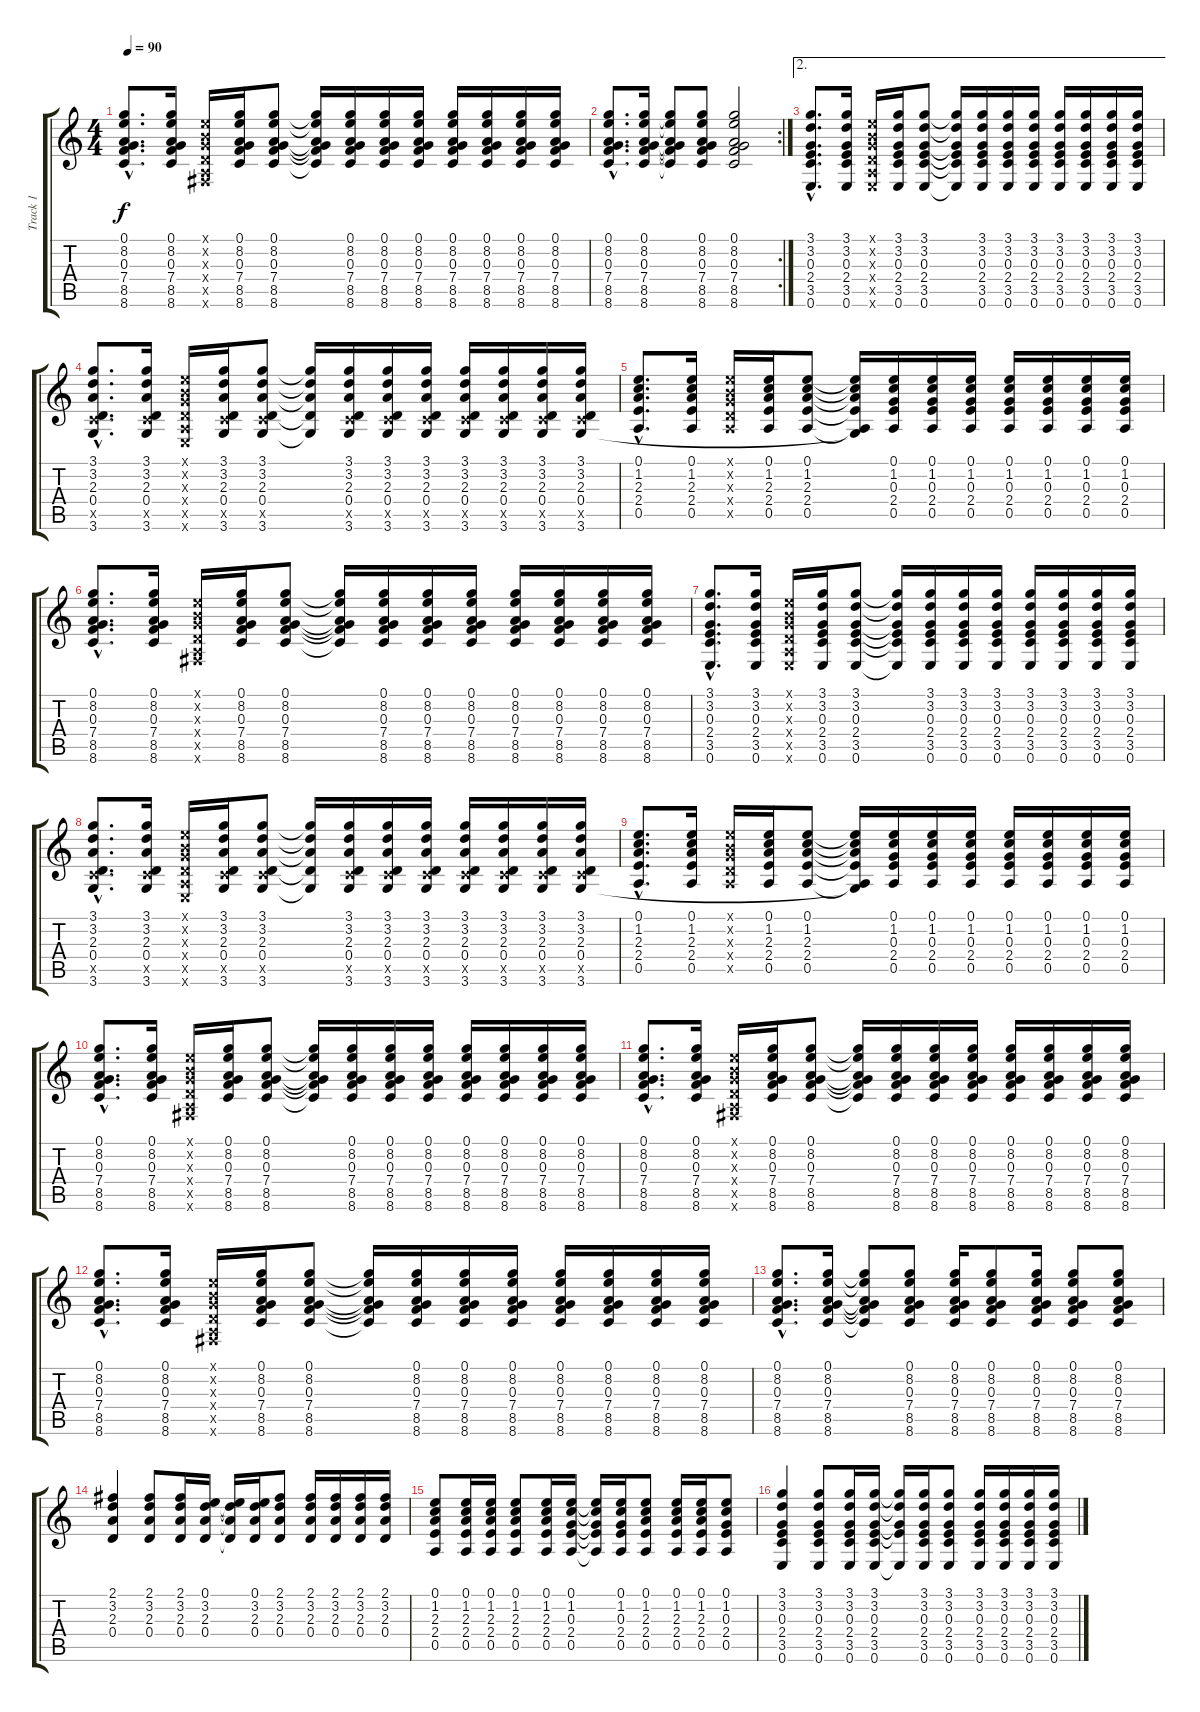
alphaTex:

\track ("Track 1" "Track 1") {instrument acousticguitarsteel}
\staff {score tabs}
\tuning (E4 B3 G3 D3 A2 E2) {hide}
\ts (4 4)
\tempo 90
\clef g2
\ks c
(0.1{hac} 8.2{hac} 0.3{hac} 7.4{hac} 8.5{hac} 8.6{hac}).8{d dy f} (0.1 8.2 0.3 7.4 8.5 8.6).16 (0.1{x} 0.2{x} 0.3{x} 0.4{x} 0.5{x} 2.6{x}).16 (0.1 8.2 0.3 7.4 8.5 8.6).16 (0.1 8.2 0.3 7.4 8.5 8.6).8 (0.1{t} 8.2{t} 0.3{t} 7.4{t} 8.5{t} 8.6{t}).16 (0.1 8.2 0.3 7.4 8.5 8.6).16 (0.1 8.2 0.3 7.4 8.5 8.6).16 (0.1 8.2 0.3 7.4 8.5 8.6).16 (0.1 8.2 0.3 7.4 8.5 8.6).16 (0.1 8.2 0.3 7.4 8.5 8.6).16 (0.1 8.2 0.3 7.4 8.5 8.6).16 (0.1 8.2 0.3 7.4 8.5 8.6).16 |
\rc 2
(0.1{hac} 8.2{hac} 0.3{hac} 7.4{hac} 8.5{hac} 8.6{hac}).8{d} (0.1 8.2 0.3 7.4 8.5 8.6).16 (0.1{t} 8.2{t} 0.3{t} 7.4{t} 8.5{t} 8.6{t}).8 (0.1 8.2 0.3 7.4 8.5 8.6).8 (0.1 8.2 0.3 7.4 8.5 8.6).2 |
\ae 2
(3.1{hac} 3.2{hac} 0.3{hac} 2.4{hac} 3.5{hac} 0.6{hac}).8{d} (3.1 3.2 0.3 2.4 3.5 0.6).16 (0.1{x} 0.2{x} 0.3{x} 0.4{x} 0.5{x} 0.6{x}).16 (3.1 3.2 0.3 2.4 3.5 0.6).16 (3.1 3.2 0.3 2.4 3.5 0.6).8 (3.1{t} 3.2{t} 0.3{t} 2.4{t} 3.5{t} 0.6{t}).16 (3.1 3.2 0.3 2.4 3.5 0.6).16 (3.1 3.2 0.3 2.4 3.5 0.6).16 (3.1 3.2 0.3 2.4 3.5 0.6).16 (3.1 3.2 0.3 2.4 3.5 0.6).16 (3.1 3.2 0.3 2.4 3.5 0.6).16 (3.1 3.2 0.3 2.4 3.5 0.6).16 (3.1 3.2 0.3 2.4 3.5 0.6).16 |
(3.1{hac} 3.2{hac} 2.3{hac} 0.4{hac} 3.5{hac x} 3.6{hac}).8{d} (3.1 3.2 2.3 0.4 3.5{x} 3.6).16 (0.1{x} 0.2{x} 0.3{x} 0.4{x} 0.5{x} 0.6{x}).16 (3.1 3.2 2.3 0.4 3.5{x} 3.6).16 (3.1 3.2 2.3 0.4 3.5{x} 3.6).8 (3.1{t} 3.2{t} 2.3{t} 0.4{t} 3.6{t}).16 (3.1 3.2 2.3 0.4 3.5{x} 3.6).16 (3.1 3.2 2.3 0.4 3.5{x} 3.6).16 (3.1 3.2 2.3 0.4 3.5{x} 3.6).16 (3.1 3.2 2.3 0.4 3.5{x} 3.6).16 (3.1 3.2 2.3 0.4 3.5{x} 3.6).16 (3.1 3.2 2.3 0.4 3.5{x} 3.6).16 (3.1 3.2 2.3 0.4 3.5{x} 3.6).16 |
(0.1{hac} 1.2{hac} 2.3{hac} 2.4{hac} 0.5{hac}).8{d} (0.1 1.2 2.3 2.4 0.5).16 (0.1{x} 0.2{x} 0.3{x} 0.4{x} 0.5{x}).16 (0.1 1.2 2.3 2.4 0.5).16 (0.1 1.2 2.3 2.4 0.5).8 (0.1{t} 1.2{t} 2.3{t} 2.4{t} 0.5{t} 3.6{t}).16 (0.1 1.2 0.3 2.4 0.5).16 (0.1 1.2 0.3 2.4 0.5).16 (0.1 1.2 0.3 2.4 0.5).16 (0.1 1.2 0.3 2.4 0.5).16 (0.1 1.2 0.3 2.4 0.5).16 (0.1 1.2 0.3 2.4 0.5).16 (0.1 1.2 0.3 2.4 0.5).16 |
(0.1{hac} 8.2{hac} 0.3{hac} 7.4{hac} 8.5{hac} 8.6{hac}).8{d} (0.1 8.2 0.3 7.4 8.5 8.6).16 (0.1{x} 0.2{x} 0.3{x} 0.4{x} 0.5{x} 2.6{x}).16 (0.1 8.2 0.3 7.4 8.5 8.6).16 (0.1 8.2 0.3 7.4 8.5 8.6).8 (0.1{t} 8.2{t} 0.3{t} 7.4{t} 8.5{t} 8.6{t}).16 (0.1 8.2 0.3 7.4 8.5 8.6).16 (0.1 8.2 0.3 7.4 8.5 8.6).16 (0.1 8.2 0.3 7.4 8.5 8.6).16 (0.1 8.2 0.3 7.4 8.5 8.6).16 (0.1 8.2 0.3 7.4 8.5 8.6).16 (0.1 8.2 0.3 7.4 8.5 8.6).16 (0.1 8.2 0.3 7.4 8.5 8.6).16 |
(3.1{hac} 3.2{hac} 0.3{hac} 2.4{hac} 3.5{hac} 0.6{hac}).8{d} (3.1 3.2 0.3 2.4 3.5 0.6).16 (0.1{x} 0.2{x} 0.3{x} 0.4{x} 0.5{x} 0.6{x}).16 (3.1 3.2 0.3 2.4 3.5 0.6).16 (3.1 3.2 0.3 2.4 3.5 0.6).8 (3.1{t} 3.2{t} 0.3{t} 2.4{t} 3.5{t} 0.6{t}).16 (3.1 3.2 0.3 2.4 3.5 0.6).16 (3.1 3.2 0.3 2.4 3.5 0.6).16 (3.1 3.2 0.3 2.4 3.5 0.6).16 (3.1 3.2 0.3 2.4 3.5 0.6).16 (3.1 3.2 0.3 2.4 3.5 0.6).16 (3.1 3.2 0.3 2.4 3.5 0.6).16 (3.1 3.2 0.3 2.4 3.5 0.6).16 |
(3.1{hac} 3.2{hac} 2.3{hac} 0.4{hac} 3.5{hac x} 3.6{hac}).8{d} (3.1 3.2 2.3 0.4 3.5{x} 3.6).16 (0.1{x} 0.2{x} 0.3{x} 0.4{x} 0.5{x} 0.6{x}).16 (3.1 3.2 2.3 0.4 3.5{x} 3.6).16 (3.1 3.2 2.3 0.4 3.5{x} 3.6).8 (3.1{t} 3.2{t} 2.3{t} 0.4{t} 3.6{t}).16 (3.1 3.2 2.3 0.4 3.5{x} 3.6).16 (3.1 3.2 2.3 0.4 3.5{x} 3.6).16 (3.1 3.2 2.3 0.4 3.5{x} 3.6).16 (3.1 3.2 2.3 0.4 3.5{x} 3.6).16 (3.1 3.2 2.3 0.4 3.5{x} 3.6).16 (3.1 3.2 2.3 0.4 3.5{x} 3.6).16 (3.1 3.2 2.3 0.4 3.5{x} 3.6).16 |
(0.1{hac} 1.2{hac} 2.3{hac} 2.4{hac} 0.5{hac}).8{d} (0.1 1.2 2.3 2.4 0.5).16 (0.1{x} 0.2{x} 0.3{x} 0.4{x} 0.5{x}).16 (0.1 1.2 2.3 2.4 0.5).16 (0.1 1.2 2.3 2.4 0.5).8 (0.1{t} 1.2{t} 2.3{t} 2.4{t} 0.5{t} 3.6{t}).16 (0.1 1.2 0.3 2.4 0.5).16 (0.1 1.2 0.3 2.4 0.5).16 (0.1 1.2 0.3 2.4 0.5).16 (0.1 1.2 0.3 2.4 0.5).16 (0.1 1.2 0.3 2.4 0.5).16 (0.1 1.2 0.3 2.4 0.5).16 (0.1 1.2 0.3 2.4 0.5).16 |
(0.1{hac} 8.2{hac} 0.3{hac} 7.4{hac} 8.5{hac} 8.6{hac}).8{d} (0.1 8.2 0.3 7.4 8.5 8.6).16 (0.1{x} 0.2{x} 0.3{x} 0.4{x} 0.5{x} 2.6{x}).16 (0.1 8.2 0.3 7.4 8.5 8.6).16 (0.1 8.2 0.3 7.4 8.5 8.6).8 (0.1{t} 8.2{t} 0.3{t} 7.4{t} 8.5{t} 8.6{t}).16 (0.1 8.2 0.3 7.4 8.5 8.6).16 (0.1 8.2 0.3 7.4 8.5 8.6).16 (0.1 8.2 0.3 7.4 8.5 8.6).16 (0.1 8.2 0.3 7.4 8.5 8.6).16 (0.1 8.2 0.3 7.4 8.5 8.6).16 (0.1 8.2 0.3 7.4 8.5 8.6).16 (0.1 8.2 0.3 7.4 8.5 8.6).16 |
(0.1{hac} 8.2{hac} 0.3{hac} 7.4{hac} 8.5{hac} 8.6{hac}).8{d} (0.1 8.2 0.3 7.4 8.5 8.6).16 (0.1{x} 0.2{x} 0.3{x} 0.4{x} 0.5{x} 2.6{x}).16 (0.1 8.2 0.3 7.4 8.5 8.6).16 (0.1 8.2 0.3 7.4 8.5 8.6).8 (0.1{t} 8.2{t} 0.3{t} 7.4{t} 8.5{t} 8.6{t}).16 (0.1 8.2 0.3 7.4 8.5 8.6).16 (0.1 8.2 0.3 7.4 8.5 8.6).16 (0.1 8.2 0.3 7.4 8.5 8.6).16 (0.1 8.2 0.3 7.4 8.5 8.6).16 (0.1 8.2 0.3 7.4 8.5 8.6).16 (0.1 8.2 0.3 7.4 8.5 8.6).16 (0.1 8.2 0.3 7.4 8.5 8.6).16 |
(0.1{hac} 8.2{hac} 0.3{hac} 7.4{hac} 8.5{hac} 8.6{hac}).8{d} (0.1 8.2 0.3 7.4 8.5 8.6).16 (0.1{x} 0.2{x} 0.3{x} 0.4{x} 0.5{x} 2.6{x}).16 (0.1 8.2 0.3 7.4 8.5 8.6).16 (0.1 8.2 0.3 7.4 8.5 8.6).8 (0.1{t} 8.2{t} 0.3{t} 7.4{t} 8.5{t} 8.6{t}).16 (0.1 8.2 0.3 7.4 8.5 8.6).16 (0.1 8.2 0.3 7.4 8.5 8.6).16 (0.1 8.2 0.3 7.4 8.5 8.6).16 (0.1 8.2 0.3 7.4 8.5 8.6).16 (0.1 8.2 0.3 7.4 8.5 8.6).16 (0.1 8.2 0.3 7.4 8.5 8.6).16 (0.1 8.2 0.3 7.4 8.5 8.6).16 |
(0.1{hac} 8.2{hac} 0.3{hac} 7.4{hac} 8.5{hac} 8.6{hac}).8{d} (0.1 8.2 0.3 7.4 8.5 8.6).16 (0.1{t} 8.2{t} 0.3{t} 7.4{t} 8.5{t} 8.6{t}).8 (0.1 8.2 0.3 7.4 8.5 8.6).8 (0.1 8.2 0.3 7.4 8.5 8.6).16 (0.1 8.2 0.3 7.4 8.5 8.6).8 (0.1 8.2 0.3 7.4 8.5 8.6).16 (0.1 8.2 0.3 7.4 8.5 8.6).8 (0.1 8.2 0.3 7.4 8.5 8.6).8 |
(2.1 3.2 2.3 0.4).4 (2.1 3.2 2.3 0.4).8 (2.1 3.2 2.3 0.4).16 (0.1 3.2 2.3 0.4).16 (0.1{t} 3.2{t} 2.3{t} 0.4{t}).16 (0.1 3.2 2.3 0.4).16 (2.1 3.2 2.3 0.4).8 (2.1 3.2 2.3 0.4).16 (2.1 3.2 2.3 0.4).16 (2.1 3.2 2.3 0.4).16 (2.1 3.2 2.3 0.4).16 |
(0.1 1.2 2.3 2.4 0.5).8 (0.1 1.2 2.3 2.4 0.5).16 (0.1 1.2 2.3 2.4 0.5).16 (0.1 1.2 2.3 2.4 0.5).8 (0.1 1.2 2.3 2.4 0.5).16 (0.1 1.2 0.3 2.4 0.5).16 (0.1{t} 1.2{t} 0.3{t} 2.4{t} 0.5{t}).16 (0.1 1.2 0.3 2.4 0.5).16 (0.1 1.2 2.3 2.4 0.5).8 (0.1 1.2 2.3 2.4 0.5).16 (0.1 1.2 2.3 2.4 0.5).16 (0.1 1.2 0.3 2.4 0.5).8 |
(3.1 3.2 0.3 2.4 3.5 0.6).4 (3.1 3.2 0.3 2.4 3.5 0.6).8 (3.1 3.2 0.3 2.4 3.5 0.6).16 (3.1 3.2 0.3 2.4 3.5 0.6).16 (3.1{t} 3.2{t} 0.3{t} 2.4{t} 0.6{t}).16 (3.1 3.2 0.3 2.4 3.5 0.6).16 (3.1 3.2 0.3 2.4 3.5 0.6).8 (3.1 3.2 0.3 2.4 3.5 0.6).16 (3.1 3.2 0.3 2.4 3.5 0.6).16 (3.1 3.2 0.3 2.4 3.5 0.6).16 (3.1 3.2 0.3 2.4 3.5 0.6).16
